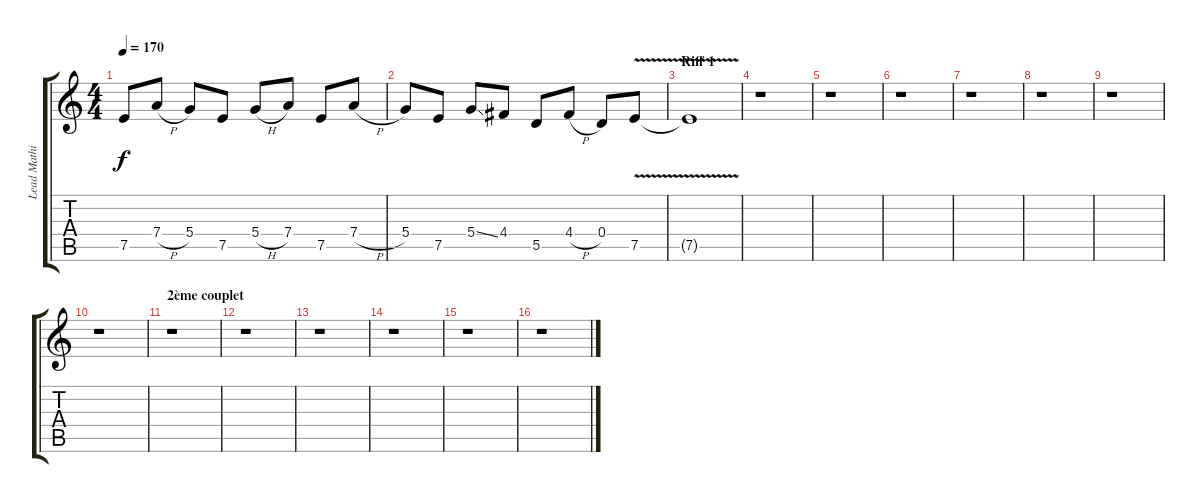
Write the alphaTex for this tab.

\track ("Lead Mathieu" "Lead Mathi") {instrument distortionguitar}
\staff {score tabs}
\tuning (E4 B3 G3 D3 A2 E2) {hide}
\ts (4 4)
\tempo 170
\clef g2
\ks c
7.5{t}.8{dy f} 7.4{h}.8 5.4.8 7.5.8 5.4{h}.8 7.4.8 7.5.8 7.4{h}.8 |
5.4.8 7.5.8 5.4{ss}.8 4.4.8 5.5.8 4.4{h}.8 0.4.8 7.5{v}.8 |
\section ("" "Riff 1")
7.5{t}.1 |
r.1 |
r.1 |
r.1 |
r.1 |
r.1 |
r.1 |
r.1 |
\section ("" "2ème couplet")
r.1 |
r.1 |
r.1 |
r.1 |
r.1 |
r.1
